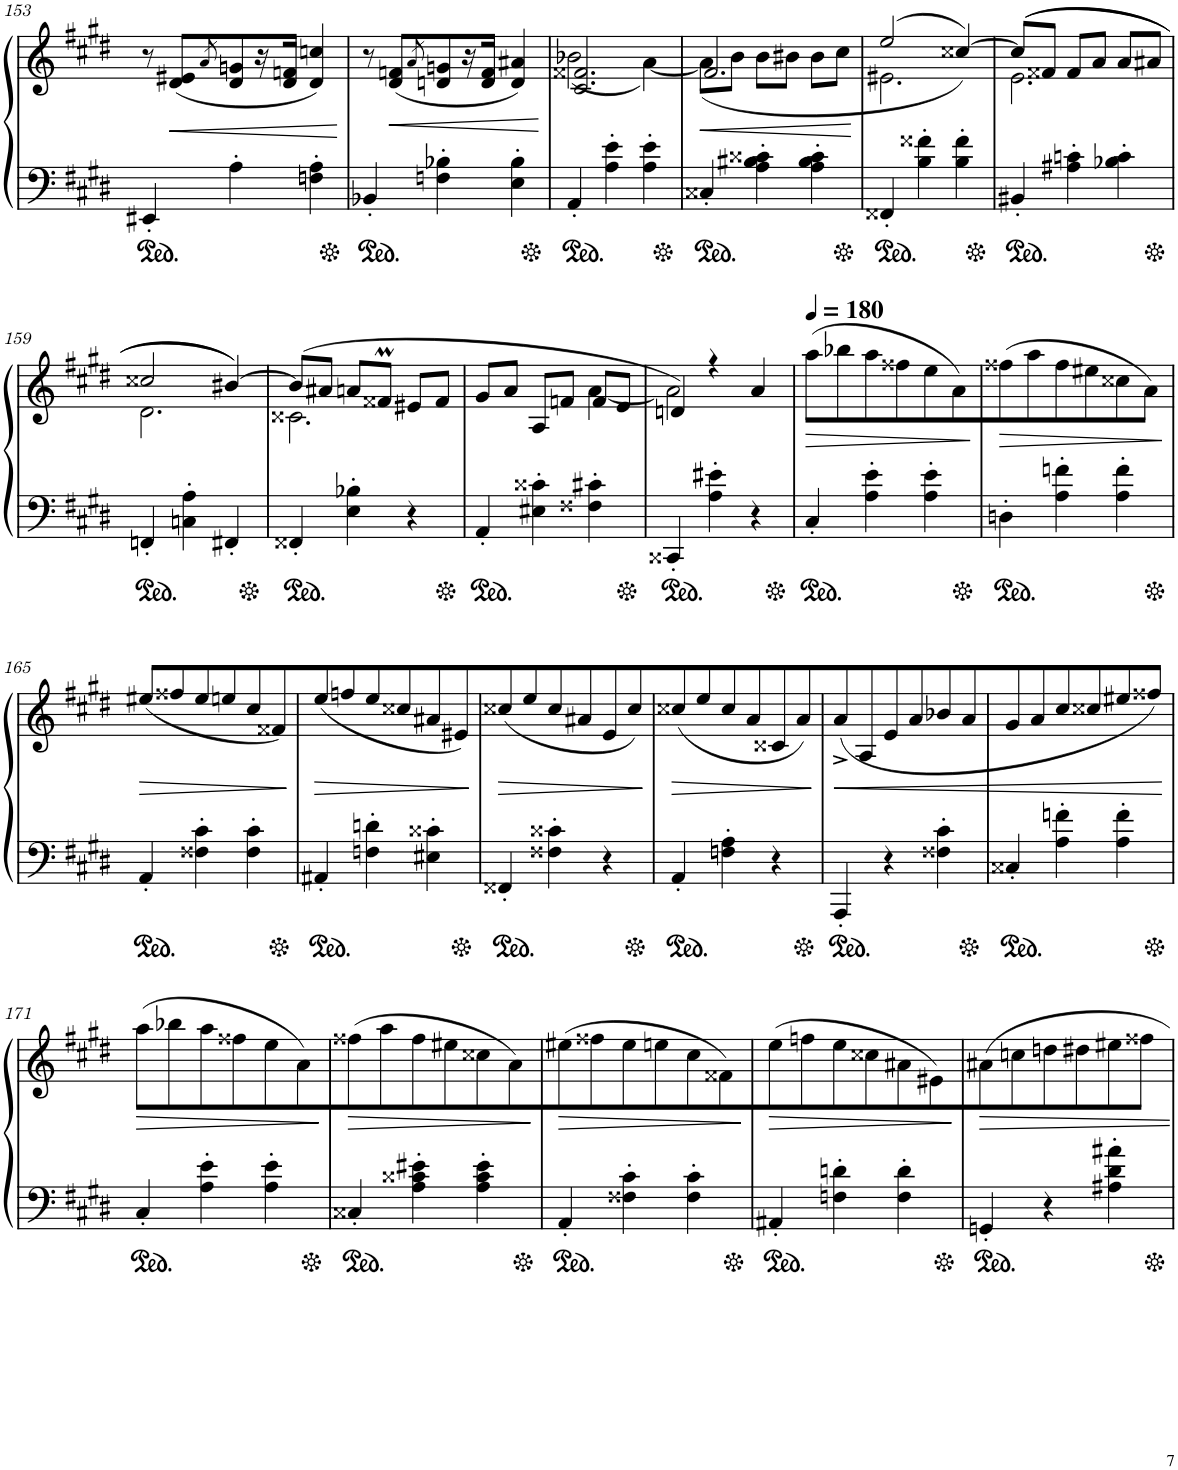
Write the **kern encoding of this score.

**kern	**kern	**dynam
*part1	*part1	*part1
*staff2	*staff1	*staff1/2
*I"Piano	*	*
*I'Pno.	*	*
!!LO:PB:g=z
*clefF4	*clefG2	*
*k[f#c#g#d#]	*k[f#c#g#d#]	*
*M3/4	*M3/4	*
=153	=153	=153
4EE#X'/	8r	.
!	!	!LO:HP:b
.	(8d#/ 8e#X/L	<
.	8qa/	.
4A'\	8d#/ 8gn/	.
.	16r	.
.	16d#/ 16fn/JJ	.
4Fn\' 4A\'	4d#/ 4ccn/)	.
.	.	[
=154	=154	=154
4BB-X'/	8r	.
!	!	!LO:HP:b
.	(8d#/ 8fn/L	<
.	8qa/	.
4Fn\' 4B-X\'	8dn/ 8gn/	.
.	16r	.
.	16d/ 16f/JJ	.
4E\' 4B-\'	4d/ 4a#X/)	.
.	.	[
=155	=155	=155
*	*^	*
4AA'/	2.c#/ 2.f##X/	(2b-X\	.
4A\' 4e\'	.	.	.
4A\' 4e\'	.	[4a\)	.
=156	=156	=156	=156
!	!	!	!LO:HP:b
4C##X'/	2.f#/	(8a\L]	<
.	.	8b\J	.
4A\' 4B#X\' 4c##X\'	.	8b\L	.
.	.	8b#X\J	.
4A\' 4B#\' 4c##\'	.	8b#\L	.
.	.	8cc#\J	.
*	*v	*v	*
.	.	[
=157	=157	=157
*	*^	*
4FF##X'/	(2ee/	2.e#X\	.
4B\' 4f##X\'	.	.	.
4B\' 4f##\'	[4cc##X/))	.	.
=158	=158	=158	=158
4BB#X'/	((8cc##/L]	2.e\	.
.	8f##X/J	.	.
4A#X\' 4cn\'	8f##/L	.	.
.	8a/J	.	.
4B-X\' 4c\'	8a/L	.	.
.	8a#X/J	.	.
!!LO:LB:g=z	!!
=159	=159	=159	=159
4FFn'/	2cc##X/	2.d#\	.
4Cn\' 4A\'	.	.	.
4FF#X'/	[4b#X/))	.	.
=160	=160	=160	=160
4FF##X'/	(8b#/L]	2.c##X\	.
.	8a#X/J	.	.
4E\' 4B-X\'	8an/L	.	.
.	8f##Xm/J	.	.
4r	8e#X/L	.	.
.	8f##/J	.	.
=161	=161	=161	=161
4AA'/	8g#/L	2ryy	.
.	8a/J	.	.
4E#X\' 4c##X\'	8A/L	.	.
.	8fn/J	.	.
4F##X\' 4c#X\'	8f/L	[4a\	.
.	8e/J	.	.
=162	=162	=162	=162
4CC##X'/	4dn/)	2a\]	.
4A\' 4e#X\'	4r	.	.
4r	4a/	4ryy	.
*	*v	*v	*
=163	=163	=163
*	*MM180	*
*	*^	*
!	!	!	!LO:HP:b
*	*v	*v	*
4C#'/	(8aa\L	>
.	8bb-X\	.
4A\' 4e\'	8aa\	.
.	8ff##X\	.
4A\' 4e\'	8ee\	.
.	8a\)	.
.	.	]
=164	=164	=164
!	!	!LO:HP:b
4Dn'\	(8ff##X\	>
.	8aa\	.
4A\' 4fn\'	8ff##\	.
.	8ee#X\	.
4A\' 4f\'	8cc##X\	.
.	8a\J)	.
.	.	]
!!LO:LB:g=z
=165	=165	=165
!	!	!LO:HP:b
4AA'/	(8ee#X/L	>
.	8ff##X/	.
4F##X\' 4c#\'	8ee#/	.
.	8een/	.
4F##\' 4c#\'	8cc#/	.
.	8f##X/)	.
.	.	]
=166	=166	=166
!	!	!LO:HP:b
4AA#X'/	(8ee/	>
.	8ffn/	.
4Fn\' 4dn\'	8ee/	.
.	8cc##X/	.
4E#X\' 4c##X\'	8a#X/	.
.	8e#X/)	.
.	.	]
=167	=167	=167
!	!	!LO:HP:b
4FF##X'/	(8cc##X/	>
.	8ee/	.
4F##X\' 4c##X\'	8cc##/	.
.	8a#X/	.
4r	8e/	.
.	8cc##/)	.
.	.	]
=168	=168	=168
!	!	!LO:HP:b
4AA'/	(8cc##X/	>
.	8ee/	.
4Fn\' 4A\'	8cc##/	.
.	8a/	.
4r	8c##X/	.
.	8a/)	.
.	.	]
=169	=169	=169
!	!	!LO:HP:b
4AAA'/	(8a^/	<
.	8A/	.
4r	8e/	.
.	8a/	.
4F##X\' 4c#\'	8b-X/	.
.	8a/	.
=170	=170	=170
4C##X'/	8g#/	.
.	8a/	.
4A\' 4fn\'	8cc#/	.
.	8cc##X/	.
4A\' 4f\'	8ee#X/	.
.	8ff##X/J)	.
.	.	[
!!LO:LB:g=z
=171	=171	=171
!	!	!LO:HP:b
4C#'/	(8aa\L	>
.	8bb-X\	.
4A\' 4e\'	8aa\	.
.	8ff##X\	.
4A\' 4e\'	8ee\	.
.	8a\)	.
.	.	]
=172	=172	=172
!	!	!LO:HP:b
4C##X'/	(8ff##X\	>
.	8aa\	.
4A\' 4c##X\' 4e#X\'	8ff##\	.
.	8ee#X\	.
4A\' 4c##\' 4e#\'	8cc##X\	.
.	8a\)	.
.	.	]
=173	=173	=173
!	!	!LO:HP:b
4AA'/	(8ee#X\	>
.	8ff##X\	.
4F##X\' 4c#\'	8ee#\	.
.	8een\	.
4F##\' 4c#\'	8cc#\	.
.	8f##X\)	.
.	.	]
=174	=174	=174
!	!	!LO:HP:b
4AA#X'/	(8ee\	>
.	8ffn\	.
4Fn\' 4dn\'	8ee\	.
.	8cc##X\	.
4F\' 4d\'	8a#X\	.
.	8e#X\)	.
.	.	]
=175	=175	=175
4GGn'/	8a#X\	.
.	8ccn\	.
4r	8ddn\	.
.	8dd#X\	.
4A#X\' 4d#\' 4a#X\'	8ee#X\	.
.	8ff##X\J	.
=	=	=
*-	*-	*-
